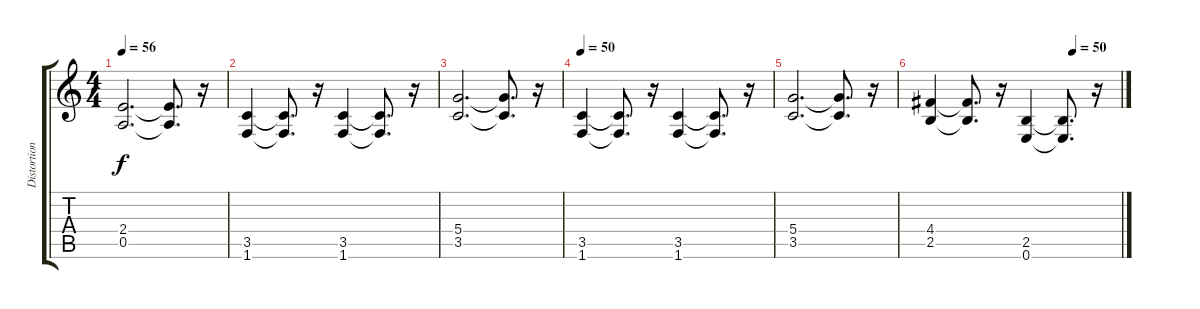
\track ("Distortion Guitar (Back-Up)" "Distortion") {instrument distortionguitar}
\staff {score tabs}
\tuning (E4 B3 G3 D3 A2 E2) {hide}
\ts (4 4)
\tempo 56
\clef g2
\ks c
(2.4 0.5).2{d dy f} (2.4{t} 0.5{t}).8{d} r.16 |
(3.5 1.6).4 (3.5{t} 1.6{t}).8{d} r.16 (3.5 1.6).4 (3.5{t} 1.6{t}).8{d} r.16 |
(5.4 3.5).2{d} (5.4{t} 3.5{t}).8{d} r.16 |
\tempo 50
(3.5 1.6).4 (3.5{t} 1.6{t}).8{d} r.16 (3.5 1.6).4 (3.5{t} 1.6{t}).8{d} r.16 |
(5.4 3.5).2{d} (5.4{t} 3.5{t}).8{d} r.16 |
\tempo (50 0.75)
(4.4 2.5).4 (4.4{t} 2.5{t}).8{d} r.16 (2.5 0.6).4 (2.5{t} 0.6{t}).8{d} r.16
